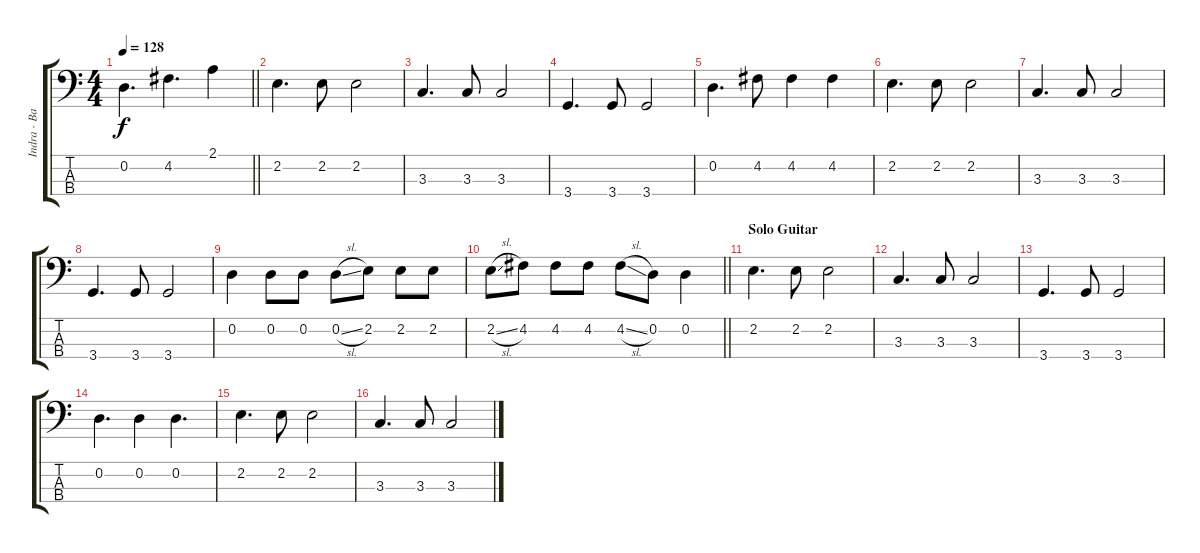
\track ("Indra - Bass" "Indra - Ba") {instrument electricbassfinger}
\staff {score tabs}
\tuning (G2 D2 A1 E1) {hide}
\ts (4 4)
\tempo 128
\clef f4
\barLineRight lightlight
\ks c
0.2.4{d dy f} 4.2.4{d} 2.1.4 |
2.2.4{d} 2.2.8 2.2.2 |
3.3.4{d} 3.3.8 3.3.2 |
3.4.4{d} 3.4.8 3.4.2 |
0.2.4{d} 4.2.8 4.2.4 4.2.4 |
2.2.4{d} 2.2.8 2.2.2 |
3.3.4{d} 3.3.8 3.3.2 |
3.4.4{d} 3.4.8 3.4.2 |
0.2.4 0.2.8 0.2.8 0.2{sl}.8 2.2.8 2.2.8 2.2.8 |
\barLineRight lightlight
2.2{sl}.8 4.2.8 4.2.8 4.2.8 4.2{sl}.8 0.2.8 0.2.4 |
\section ("" "Solo Guitar")
2.2.4{d} 2.2.8 2.2.2 |
3.3.4{d} 3.3.8 3.3.2 |
3.4.4{d} 3.4.8 3.4.2 |
0.2.4{d} 0.2.4 0.2.4{d} |
2.2.4{d} 2.2.8 2.2.2 |
3.3.4{d} 3.3.8 3.3.2
